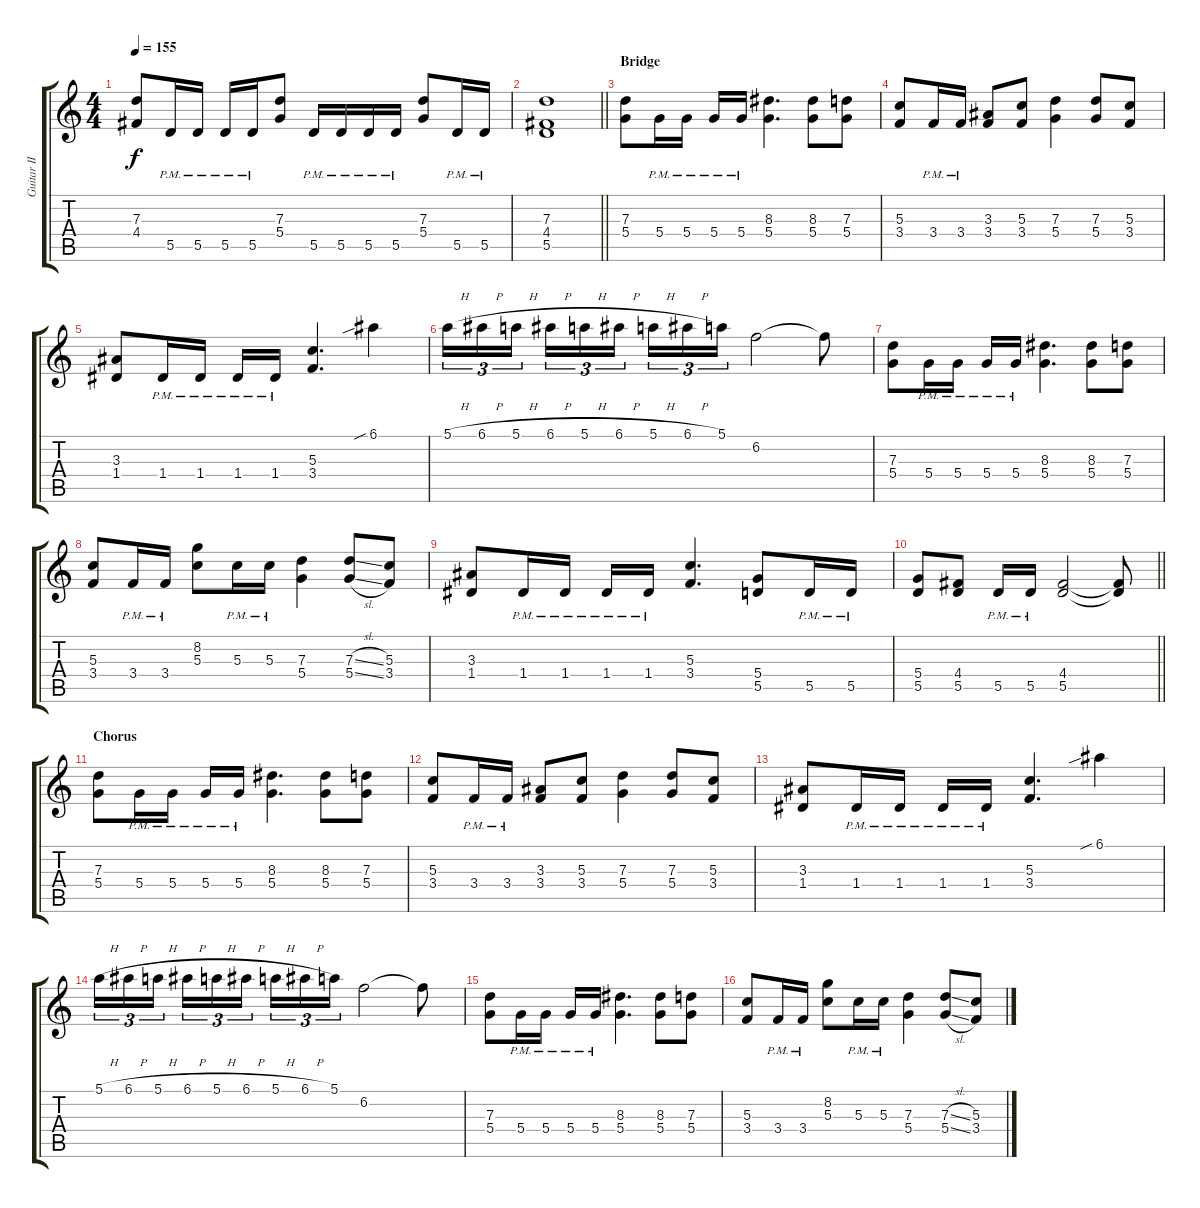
\track ("Guitar II Lower" "Guitar II ") {instrument overdrivenguitar}
\staff {score tabs}
\tuning (E4 B3 G3 D3 A2 E2) {hide}
\ts (4 4)
\tempo 155
\clef g2
\ks c
(7.3 4.4).8{dy f} 5.5{pm}.16 5.5{pm}.16 5.5{pm}.16 5.5{pm}.16 (7.3 5.4).8 5.5{pm}.16 5.5{pm}.16 5.5{pm}.16 5.5{pm}.16 (7.3 5.4).8 5.5{pm}.16 5.5{pm}.16 |
\barLineRight lightlight
(7.3 4.4 5.5).1 |
\section ("" "Bridge")
(7.3 5.4).8 5.4{pm}.16 5.4{pm}.16 5.4{pm}.16 5.4{pm}.16 (8.3 5.4).4{d} (8.3 5.4).8 (7.3 5.4).8 |
(5.3 3.4).8 3.4{pm}.16 3.4{pm}.16 (3.3 3.4).8 (5.3 3.4).8 (7.3 5.4).4 (7.3 5.4).8 (5.3 3.4).8 |
(3.3 1.4).8 1.4{pm}.16 1.4{pm}.16 1.4{pm}.16 1.4{pm}.16 (5.3 3.4).4{d} 6.1{sib}.4 |
5.1{h}.16{tu (3 2)} 6.1{h}.16{tu (3 2)} 5.1{h}.16{tu (3 2) beam splitsecondary} 6.1{h}.16{tu (3 2)} 5.1{h}.16{tu (3 2)} 6.1{h}.16{tu (3 2)} 5.1{h}.16{tu (3 2)} 6.1{h}.16{tu (3 2)} 5.1.16{tu (3 2)} 6.2.2 6.2{t}.8 |
(7.3 5.4).8 5.4{pm}.16 5.4{pm}.16 5.4{pm}.16 5.4{pm}.16 (8.3 5.4).4{d} (8.3 5.4).8 (7.3 5.4).8 |
(5.3 3.4).8 3.4{pm}.16 3.4{pm}.16 (8.2 5.3).8 5.3{pm}.16 5.3{pm}.16 (7.3 5.4).4 (7.3{sl} 5.4{sl}).8 (5.3 3.4).8 |
(3.3 1.4).8 1.4{pm}.16 1.4{pm}.16 1.4{pm}.16 1.4{pm}.16 (5.3 3.4).4{d} (5.4 5.5).8 5.5{pm}.16 5.5{pm}.16 |
\barLineRight lightlight
(5.4 5.5).8 (4.4 5.5).8 5.5{pm}.16 5.5{pm}.16 (4.4 5.5).2 (4.4{t} 5.5{t}).8 |
\section ("" "Chorus")
(7.3 5.4).8 5.4{pm}.16 5.4{pm}.16 5.4{pm}.16 5.4{pm}.16 (8.3 5.4).4{d} (8.3 5.4).8 (7.3 5.4).8 |
(5.3 3.4).8 3.4{pm}.16 3.4{pm}.16 (3.3 3.4).8 (5.3 3.4).8 (7.3 5.4).4 (7.3 5.4).8 (5.3 3.4).8 |
(3.3 1.4).8 1.4{pm}.16 1.4{pm}.16 1.4{pm}.16 1.4{pm}.16 (5.3 3.4).4{d} 6.1{sib}.4 |
5.1{h}.16{tu (3 2)} 6.1{h}.16{tu (3 2)} 5.1{h}.16{tu (3 2) beam splitsecondary} 6.1{h}.16{tu (3 2)} 5.1{h}.16{tu (3 2)} 6.1{h}.16{tu (3 2)} 5.1{h}.16{tu (3 2)} 6.1{h}.16{tu (3 2)} 5.1.16{tu (3 2)} 6.2.2 6.2{t}.8 |
(7.3 5.4).8 5.4{pm}.16 5.4{pm}.16 5.4{pm}.16 5.4{pm}.16 (8.3 5.4).4{d} (8.3 5.4).8 (7.3 5.4).8 |
(5.3 3.4).8 3.4{pm}.16 3.4{pm}.16 (8.2 5.3).8 5.3{pm}.16 5.3{pm}.16 (7.3 5.4).4 (7.3{sl} 5.4{sl}).8 (5.3 3.4).8
